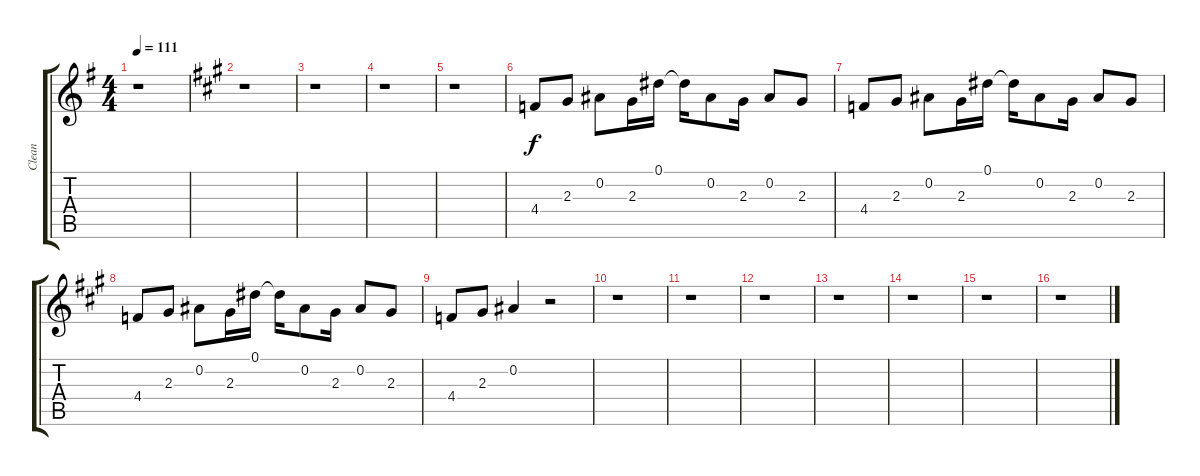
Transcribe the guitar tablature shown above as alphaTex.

\track ("Clean" "Clean") {instrument electricguitarclean}
\staff {score tabs}
\tuning (Eb4 Bb3 Gb3 Db3 Ab2 Eb2) {hide}
\ts (4 4)
\tempo 111
\clef g2
\ks g
r.1{dy f} |
\ks a
r.1 |
r.1 |
r.1 |
r.1 |
4.4.8 2.3.8 0.2.8 2.3.16 0.1.16 0.1{t}.16 0.2.8 2.3.16 0.2.8 2.3.8 |
4.4.8 2.3.8 0.2.8 2.3.16 0.1.16 0.1{t}.16 0.2.8 2.3.16 0.2.8 2.3.8 |
4.4.8 2.3.8 0.2.8 2.3.16 0.1.16 0.1{t}.16 0.2.8 2.3.16 0.2.8 2.3.8 |
4.4.8 2.3.8 0.2.4 r.2 |
r.1 |
r.1 |
r.1 |
r.1 |
r.1 |
r.1 |
r.1
